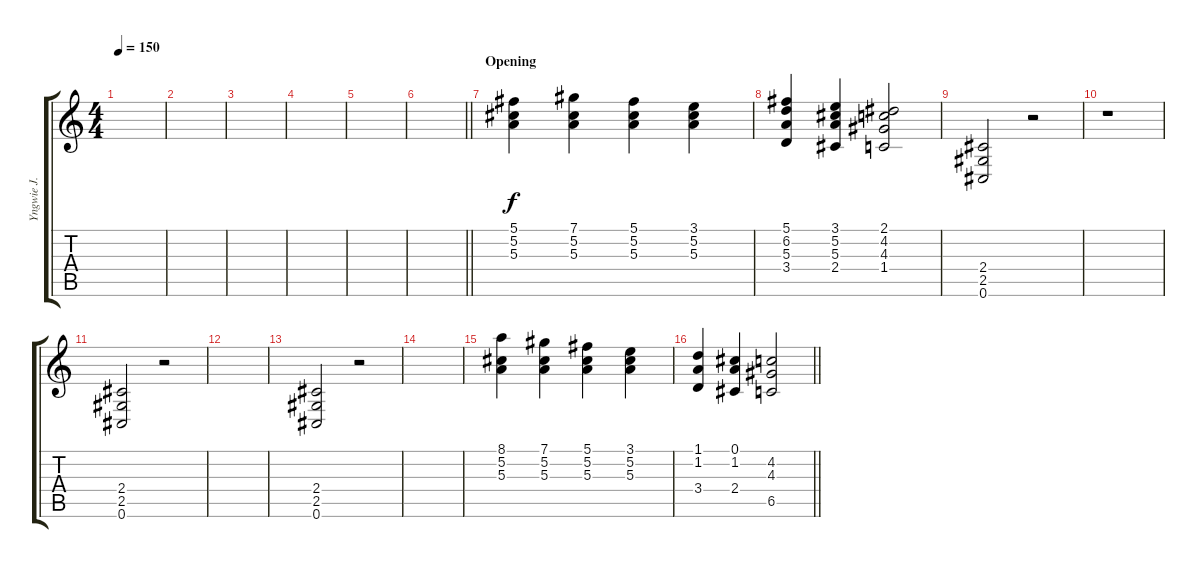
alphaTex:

\track ("Yngwie J. Malmsteen" "Yngwie J. ") {instrument overdrivenguitar}
\staff {score tabs}
\tuning (Db4 Ab3 E3 B2 Gb2 Db2) {hide}
\ts (4 4)
\tempo 150
\clef g2
\ks c
|
|
|
|
|
\barLineRight lightlight
|
\section ("" "Opening")
(5.1 5.2 5.3).4 (7.1 5.2 5.3).4 (5.1 5.2 5.3).4 (3.1 5.2 5.3).4 |
(5.1 6.2 5.3 3.4).4 (3.1 5.2 5.3 2.4).4 (2.1 4.2 4.3 1.4).2 |
(2.4 2.5 0.6).2 r.2 |
r.1 |
(2.4 2.5 0.6).2 r.2 |
|
(2.4 2.5 0.6).2 r.2 |
|
(8.1 5.2 5.3).4 (7.1 5.2 5.3).4 (5.1 5.2 5.3).4 (3.1 5.2 5.3).4 |
\barLineRight lightlight
(1.1 1.2 3.4).4 (0.1 1.2 2.4).4 (4.2 4.3 6.5).2
